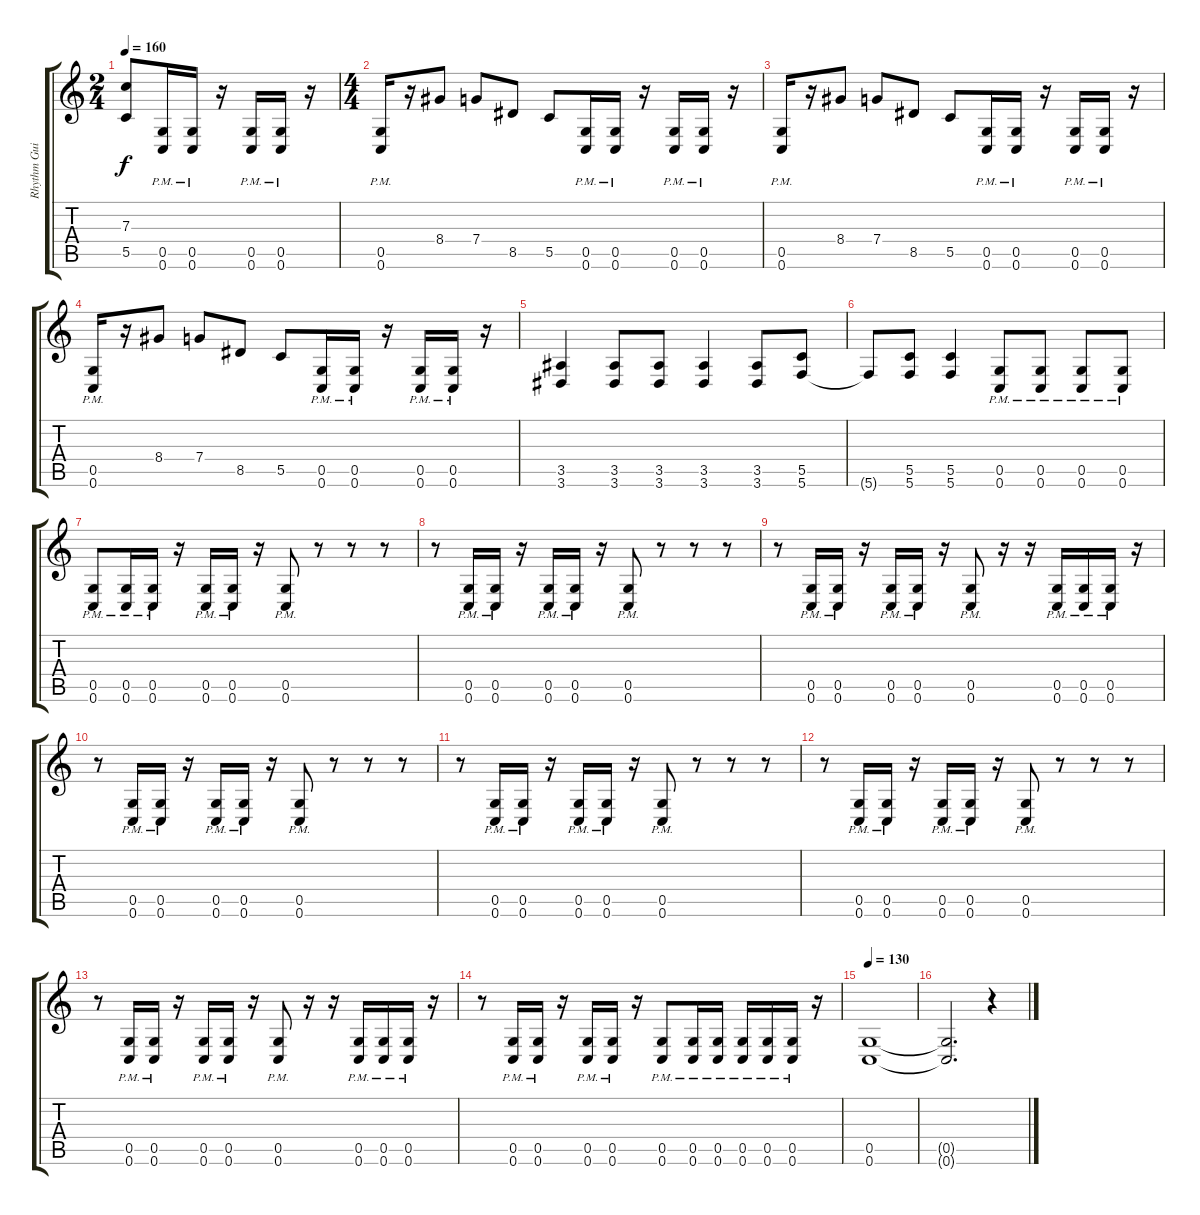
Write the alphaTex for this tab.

\track ("Rhythm Guitar" "Rhythm Gui") {instrument distortionguitar}
\staff {score tabs}
\tuning (D4 A3 F3 C3 G2 C2) {hide}
\ts (2 4)
\tempo 160
\clef g2
\ks c
(7.3 5.5).8{dy f} (0.5 0.6{pm}).16 (0.5 0.6{pm}).16 r.16 (0.5 0.6{pm}).16 (0.5 0.6{pm}).16 r.16 |
\ts (4 4)
(0.5 0.6{pm}).16 r.16 8.4.8 7.4.8 8.5.8 5.5.8 (0.5 0.6{pm}).16 (0.5 0.6{pm}).16 r.16 (0.5 0.6{pm}).16 (0.5 0.6{pm}).16 r.16 |
(0.5 0.6{pm}).16 r.16 8.4.8 7.4.8 8.5.8 5.5.8 (0.5 0.6{pm}).16 (0.5 0.6{pm}).16 r.16 (0.5 0.6{pm}).16 (0.5 0.6{pm}).16 r.16 |
(0.5 0.6{pm}).16 r.16 8.4.8 7.4.8 8.5.8 5.5.8 (0.5 0.6{pm}).16 (0.5 0.6{pm}).16 r.16 (0.5 0.6{pm}).16 (0.5 0.6{pm}).16 r.16 |
(3.5 3.6).4 (3.5 3.6).8 (3.5 3.6).8 (3.5 3.6).4 (3.5 3.6).8 (5.5 5.6).8 |
5.6{t}.8 (5.5 5.6).8 (5.5 5.6).4 (0.5 0.6{pm}).8 (0.5 0.6{pm}).8 (0.5 0.6{pm}).8 (0.5 0.6{pm}).8 |
(0.5 0.6{pm}).8 (0.5 0.6{pm}).16 (0.5 0.6{pm}).16 r.16 (0.5 0.6{pm}).16 (0.5 0.6{pm}).16 r.16 (0.5 0.6{pm}).8 r.8 r.8 r.8 |
r.8 (0.5 0.6{pm}).16 (0.5 0.6{pm}).16 r.16 (0.5 0.6{pm}).16 (0.5 0.6{pm}).16 r.16 (0.5 0.6{pm}).8 r.8 r.8 r.8 |
r.8 (0.5 0.6{pm}).16 (0.5 0.6{pm}).16 r.16 (0.5 0.6{pm}).16 (0.5 0.6{pm}).16 r.16 (0.5 0.6{pm}).8 r.16 r.16 (0.5 0.6{pm}).16 (0.5 0.6{pm}).16 (0.5 0.6{pm}).16 r.16 |
r.8 (0.5 0.6{pm}).16 (0.5 0.6{pm}).16 r.16 (0.5 0.6{pm}).16 (0.5 0.6{pm}).16 r.16 (0.5 0.6{pm}).8 r.8 r.8 r.8 |
r.8 (0.5 0.6{pm}).16 (0.5 0.6{pm}).16 r.16 (0.5 0.6{pm}).16 (0.5 0.6{pm}).16 r.16 (0.5 0.6{pm}).8 r.8 r.8 r.8 |
r.8 (0.5 0.6{pm}).16 (0.5 0.6{pm}).16 r.16 (0.5 0.6{pm}).16 (0.5 0.6{pm}).16 r.16 (0.5 0.6{pm}).8 r.8 r.8 r.8 |
r.8 (0.5 0.6{pm}).16 (0.5 0.6{pm}).16 r.16 (0.5 0.6{pm}).16 (0.5 0.6{pm}).16 r.16 (0.5 0.6{pm}).8 r.16 r.16 (0.5 0.6{pm}).16 (0.5 0.6{pm}).16 (0.5 0.6{pm}).16 r.16 |
r.8 (0.5 0.6{pm}).16 (0.5 0.6{pm}).16 r.16 (0.5 0.6{pm}).16 (0.5 0.6{pm}).16 r.16 (0.5 0.6{pm}).8 (0.5 0.6{pm}).16 (0.5 0.6{pm}).16 (0.5 0.6{pm}).16 (0.5 0.6{pm}).16 (0.5 0.6{pm}).16 r.16 |
\tempo 135
\tempo 130
(0.5 0.6).1 |
(0.5{t} 0.6{t}).2{d} r.4
